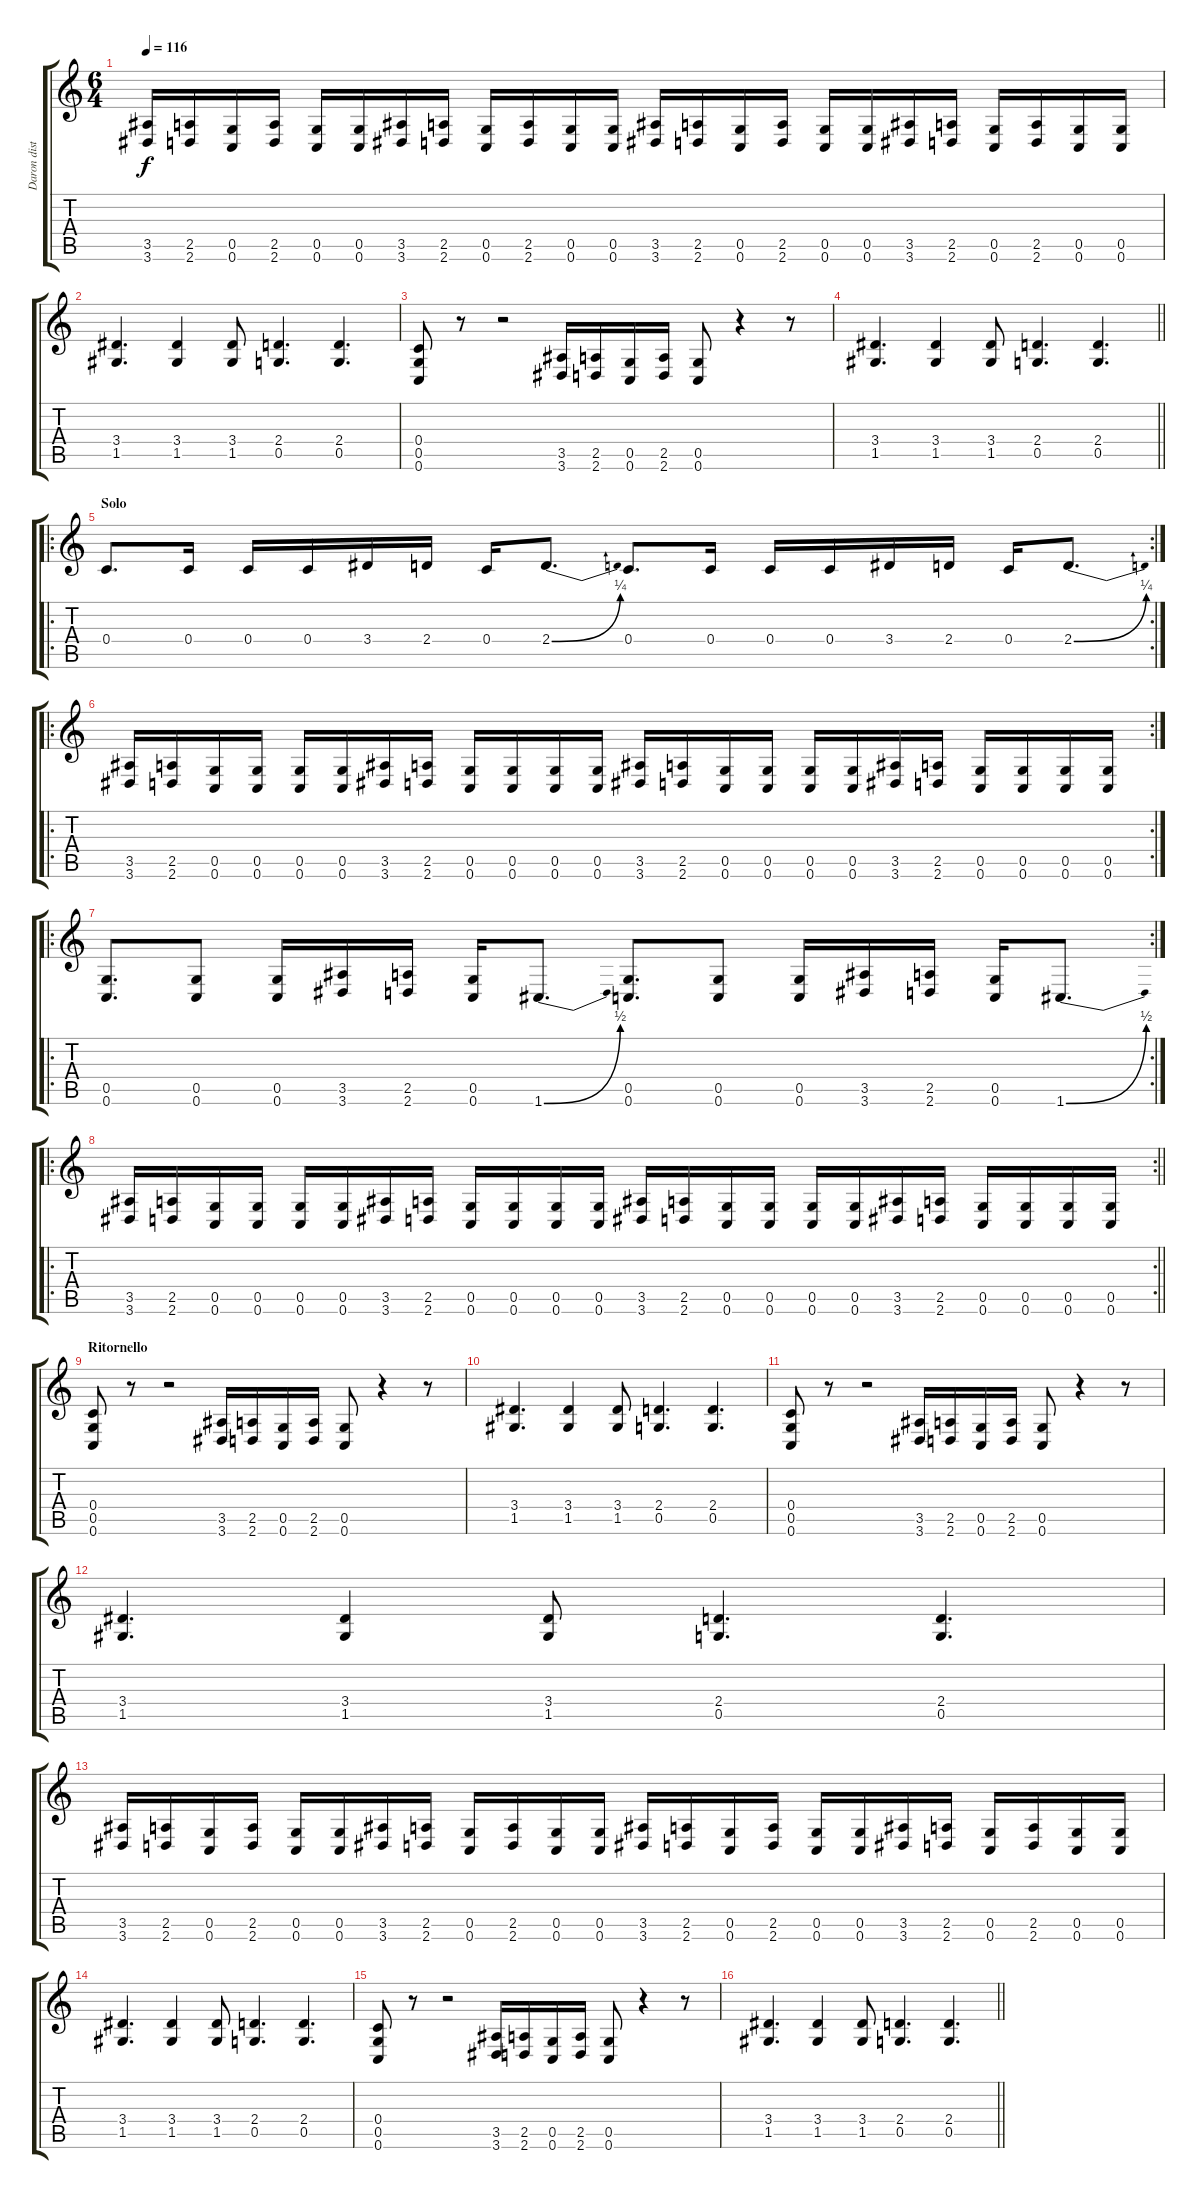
\track ("Daron dist" "Daron dist") {instrument overdrivenguitar}
\staff {score tabs}
\tuning (D4 A3 F3 C3 G2 C2) {hide}
\ts (6 4)
\tempo 116
\clef g2
\ks c
(3.5 3.6).16{dy f} (2.5 2.6).16 (0.5 0.6).16 (2.5 2.6).16 (0.5 0.6).16 (0.5 0.6).16 (3.5 3.6).16 (2.5 2.6).16 (0.5 0.6).16 (2.5 2.6).16 (0.5 0.6).16 (0.5 0.6).16 (3.5 3.6).16 (2.5 2.6).16 (0.5 0.6).16 (2.5 2.6).16 (0.5 0.6).16 (0.5 0.6).16 (3.5 3.6).16 (2.5 2.6).16 (0.5 0.6).16 (2.5 2.6).16 (0.5 0.6).16 (0.5 0.6).16 |
(3.4 1.5).4{d} (3.4 1.5).4 (3.4 1.5).8 (2.4 0.5).4{d} (2.4 0.5).4{d} |
(0.4 0.5 0.6).8 r.8 r.2 (3.5 3.6).16 (2.5 2.6).16 (0.5 0.6).16 (2.5 2.6).16 (0.5 0.6).8 r.4 r.8 |
\barLineRight lightlight
(3.4 1.5).4{d} (3.4 1.5).4 (3.4 1.5).8 (2.4 0.5).4{d} (2.4 0.5).4{d} |
\ro
\rc 2
\section ("" "Solo")
0.4.8{d} 0.4.16 0.4.16 0.4.16 3.4.16 2.4.16 0.4.16 2.4{be (bend 0 0 60 1)}.8{d} 0.4.8{d} 0.4.16 0.4.16 0.4.16 3.4.16 2.4.16 0.4.16 2.4{be (bend 0 0 60 1)}.8{d} |
\ro
\rc 2
(3.5 3.6).16 (2.5 2.6).16 (0.5 0.6).16 (0.5 0.6).16 (0.5 0.6).16 (0.5 0.6).16 (3.5 3.6).16 (2.5 2.6).16 (0.5 0.6).16 (0.5 0.6).16 (0.5 0.6).16 (0.5 0.6).16 (3.5 3.6).16 (2.5 2.6).16 (0.5 0.6).16 (0.5 0.6).16 (0.5 0.6).16 (0.5 0.6).16 (3.5 3.6).16 (2.5 2.6).16 (0.5 0.6).16 (0.5 0.6).16 (0.5 0.6).16 (0.5 0.6).16 |
\ro
\rc 2
(0.5 0.6).8{d} (0.5 0.6).8 (0.5 0.6).16 (3.5 3.6).16 (2.5 2.6).16 (0.5 0.6).16 1.6{be (bend 0 0 60 2)}.8{d} (0.5 0.6).8{d} (0.5 0.6).8 (0.5 0.6).16 (3.5 3.6).16 (2.5 2.6).16 (0.5 0.6).16 1.6{be (bend 0 0 60 2)}.8{d} |
\ro
\rc 2
\barLineRight lightlight
(3.5 3.6).16 (2.5 2.6).16 (0.5 0.6).16 (0.5 0.6).16 (0.5 0.6).16 (0.5 0.6).16 (3.5 3.6).16 (2.5 2.6).16 (0.5 0.6).16 (0.5 0.6).16 (0.5 0.6).16 (0.5 0.6).16 (3.5 3.6).16 (2.5 2.6).16 (0.5 0.6).16 (0.5 0.6).16 (0.5 0.6).16 (0.5 0.6).16 (3.5 3.6).16 (2.5 2.6).16 (0.5 0.6).16 (0.5 0.6).16 (0.5 0.6).16 (0.5 0.6).16 |
\section ("" "Ritornello")
(0.4 0.5 0.6).8 r.8 r.2 (3.5 3.6).16 (2.5 2.6).16 (0.5 0.6).16 (2.5 2.6).16 (0.5 0.6).8 r.4 r.8 |
(3.4 1.5).4{d} (3.4 1.5).4 (3.4 1.5).8 (2.4 0.5).4{d} (2.4 0.5).4{d} |
(0.4 0.5 0.6).8 r.8 r.2 (3.5 3.6).16 (2.5 2.6).16 (0.5 0.6).16 (2.5 2.6).16 (0.5 0.6).8 r.4 r.8 |
(3.4 1.5).4{d} (3.4 1.5).4 (3.4 1.5).8 (2.4 0.5).4{d} (2.4 0.5).4{d} |
(3.5 3.6).16 (2.5 2.6).16 (0.5 0.6).16 (2.5 2.6).16 (0.5 0.6).16 (0.5 0.6).16 (3.5 3.6).16 (2.5 2.6).16 (0.5 0.6).16 (2.5 2.6).16 (0.5 0.6).16 (0.5 0.6).16 (3.5 3.6).16 (2.5 2.6).16 (0.5 0.6).16 (2.5 2.6).16 (0.5 0.6).16 (0.5 0.6).16 (3.5 3.6).16 (2.5 2.6).16 (0.5 0.6).16 (2.5 2.6).16 (0.5 0.6).16 (0.5 0.6).16 |
(3.4 1.5).4{d} (3.4 1.5).4 (3.4 1.5).8 (2.4 0.5).4{d} (2.4 0.5).4{d} |
(0.4 0.5 0.6).8 r.8 r.2 (3.5 3.6).16 (2.5 2.6).16 (0.5 0.6).16 (2.5 2.6).16 (0.5 0.6).8 r.4 r.8 |
\barLineRight lightlight
(3.4 1.5).4{d} (3.4 1.5).4 (3.4 1.5).8 (2.4 0.5).4{d} (2.4 0.5).4{d}
